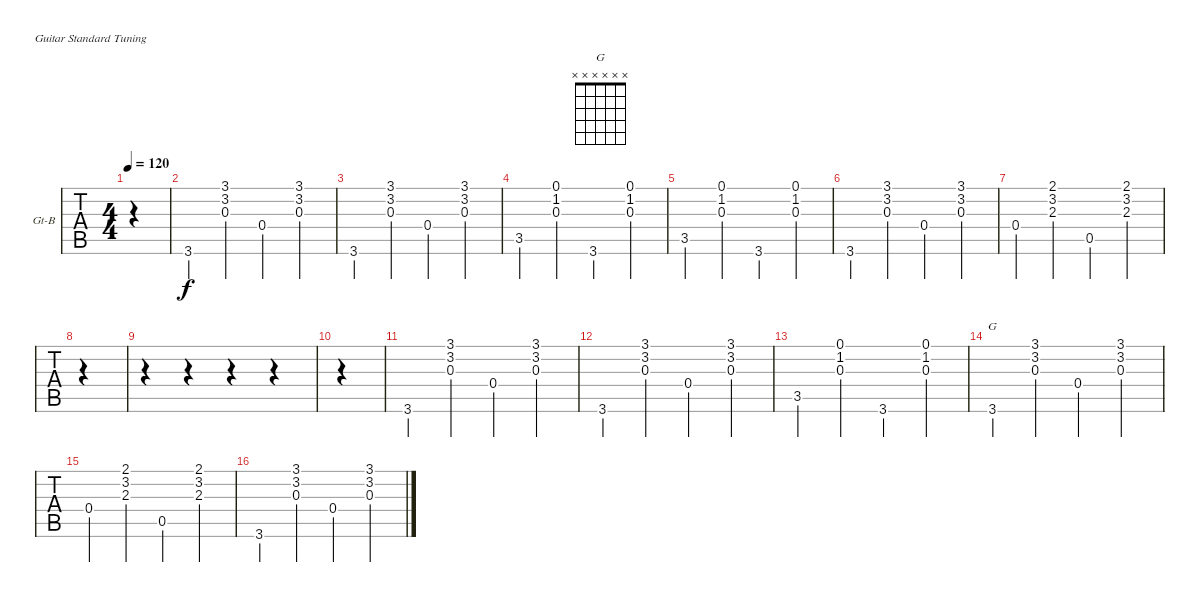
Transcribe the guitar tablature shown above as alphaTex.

\bracketExtendMode groupsimilarinstruments
\multiBarRest
\firstSystemTrackNameOrientation horizontal
\otherSystemsTrackNameOrientation horizontal
\track ("Guitar Backup" "Gt-B") {mute instrument acousticguitarsteel}
\staff {tabs}
\tuning (E4 B3 G3 D3 A2 E2)
\chord ("G" x x x x x x)
\ts (4 4)
\tempo 120
\clef g2
\ks g
|
3.6.4 (0.3 3.1 3.2).4 0.4.4 (0.3 3.2 3.1).4 |
3.6.4 (0.3 3.1 3.2).4 0.4.4 (0.3 3.2 3.1).4 |
3.5.4 (0.3 1.2 0.1).4 3.6.4 (0.3 1.2 0.1).4 |
3.5.4 (0.3 1.2 0.1).4 3.6.4 (0.3 1.2 0.1).4 |
3.6.4 (0.3 3.1 3.2).4 0.4.4 (0.3 3.2 3.1).4 |
0.4.4 (2.3 3.2 2.1).4 0.5.4 (2.3 3.2 2.1).4 |
|
r.4 r.4 r.4 r.4 |
|
3.6.4 (0.3 3.1 3.2).4 0.4.4 (0.3 3.2 3.1).4 |
3.6.4 (0.3 3.1 3.2).4 0.4.4 (0.3 3.2 3.1).4 |
3.5.4 (0.3 1.2 0.1).4 3.6.4 (0.3 1.2 0.1).4 |
3.6.4{ch "G"} (0.3 3.1 3.2).4 0.4.4 (0.3 3.2 3.1).4 |
0.4.4 (2.3 3.2 2.1).4 0.5.4 (2.3 3.2 2.1).4 |
3.6.4 (0.3 3.1 3.2).4 0.4.4 (0.3 3.2 3.1).4
